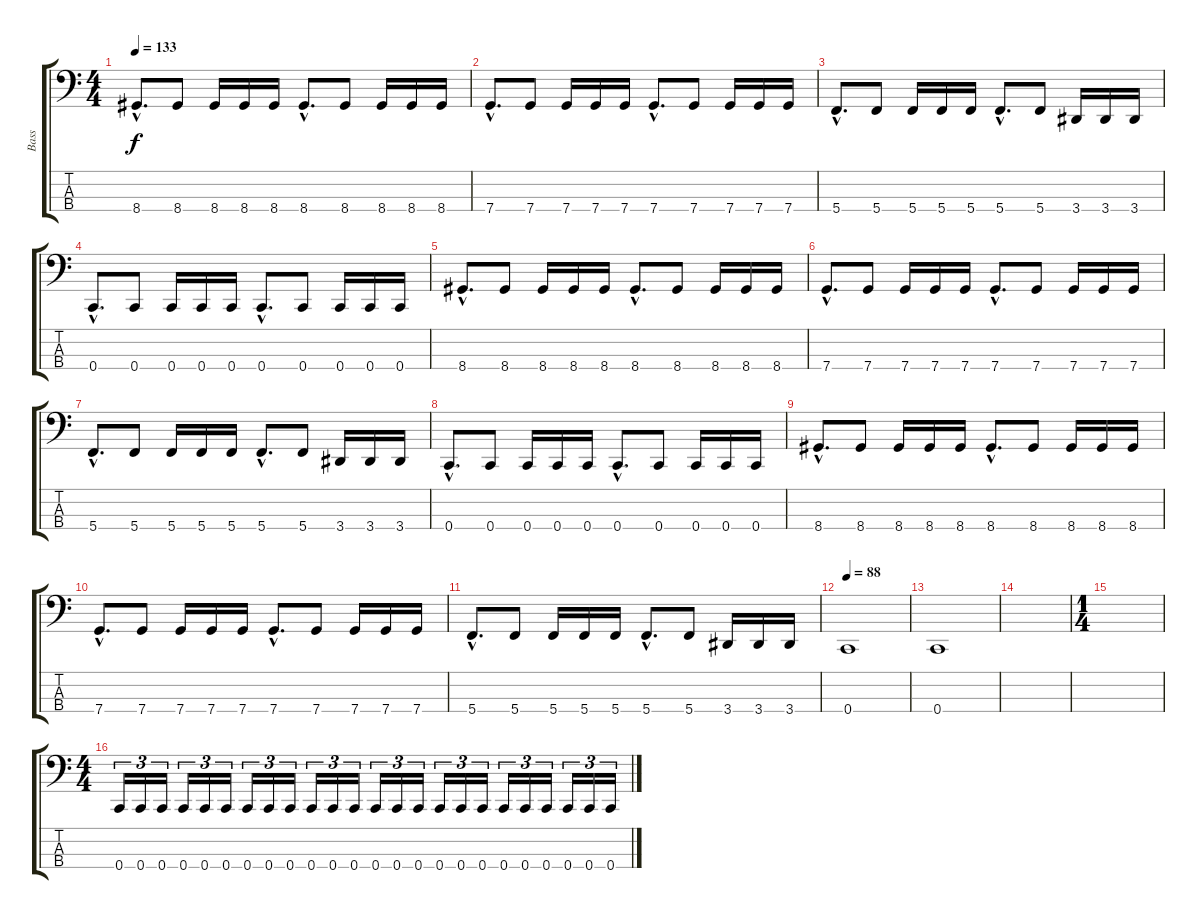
\track ("Bass" "Bass") {instrument electricbasspick}
\staff {score tabs}
\tuning (F2 C2 G1 C1) {hide}
\ts (4 4)
\tempo 133
\clef f4
\ks c
8.4{hac}.8{d dy f} 8.4.8 8.4.16 8.4.16 8.4.16 8.4{hac}.8{d} 8.4.8 8.4.16 8.4.16 8.4.16 |
7.4{hac}.8{d} 7.4.8 7.4.16 7.4.16 7.4.16 7.4{hac}.8{d} 7.4.8 7.4.16 7.4.16 7.4.16 |
5.4{hac}.8{d} 5.4.8 5.4.16 5.4.16 5.4.16 5.4{hac}.8{d} 5.4.8 3.4.16 3.4.16 3.4.16 |
0.4{hac}.8{d} 0.4.8 0.4.16 0.4.16 0.4.16 0.4{hac}.8{d} 0.4.8 0.4.16 0.4.16 0.4.16 |
8.4{hac}.8{d} 8.4.8 8.4.16 8.4.16 8.4.16 8.4{hac}.8{d} 8.4.8 8.4.16 8.4.16 8.4.16 |
7.4{hac}.8{d} 7.4.8 7.4.16 7.4.16 7.4.16 7.4{hac}.8{d} 7.4.8 7.4.16 7.4.16 7.4.16 |
5.4{hac}.8{d} 5.4.8 5.4.16 5.4.16 5.4.16 5.4{hac}.8{d} 5.4.8 3.4.16 3.4.16 3.4.16 |
0.4{hac}.8{d} 0.4.8 0.4.16 0.4.16 0.4.16 0.4{hac}.8{d} 0.4.8 0.4.16 0.4.16 0.4.16 |
8.4{hac}.8{d} 8.4.8 8.4.16 8.4.16 8.4.16 8.4{hac}.8{d} 8.4.8 8.4.16 8.4.16 8.4.16 |
7.4{hac}.8{d} 7.4.8 7.4.16 7.4.16 7.4.16 7.4{hac}.8{d} 7.4.8 7.4.16 7.4.16 7.4.16 |
5.4{hac}.8{d} 5.4.8 5.4.16 5.4.16 5.4.16 5.4{hac}.8{d} 5.4.8 3.4.16 3.4.16 3.4.16 |
\tempo 88
0.4.1 |
0.4.1 |
|
\ts (1 4)
|
\ts (4 4)
0.4.16{tu (3 2)} 0.4.16{tu (3 2)} 0.4.16{tu (3 2)} 0.4.16{tu (3 2)} 0.4.16{tu (3 2)} 0.4.16{tu (3 2)} 0.4.16{tu (3 2)} 0.4.16{tu (3 2)} 0.4.16{tu (3 2)} 0.4.16{tu (3 2)} 0.4.16{tu (3 2)} 0.4.16{tu (3 2)} 0.4.16{tu (3 2)} 0.4.16{tu (3 2)} 0.4.16{tu (3 2)} 0.4.16{tu (3 2)} 0.4.16{tu (3 2)} 0.4.16{tu (3 2)} 0.4.16{tu (3 2)} 0.4.16{tu (3 2)} 0.4.16{tu (3 2)} 0.4.16{tu (3 2)} 0.4.16{tu (3 2)} 0.4.16{tu (3 2)}
